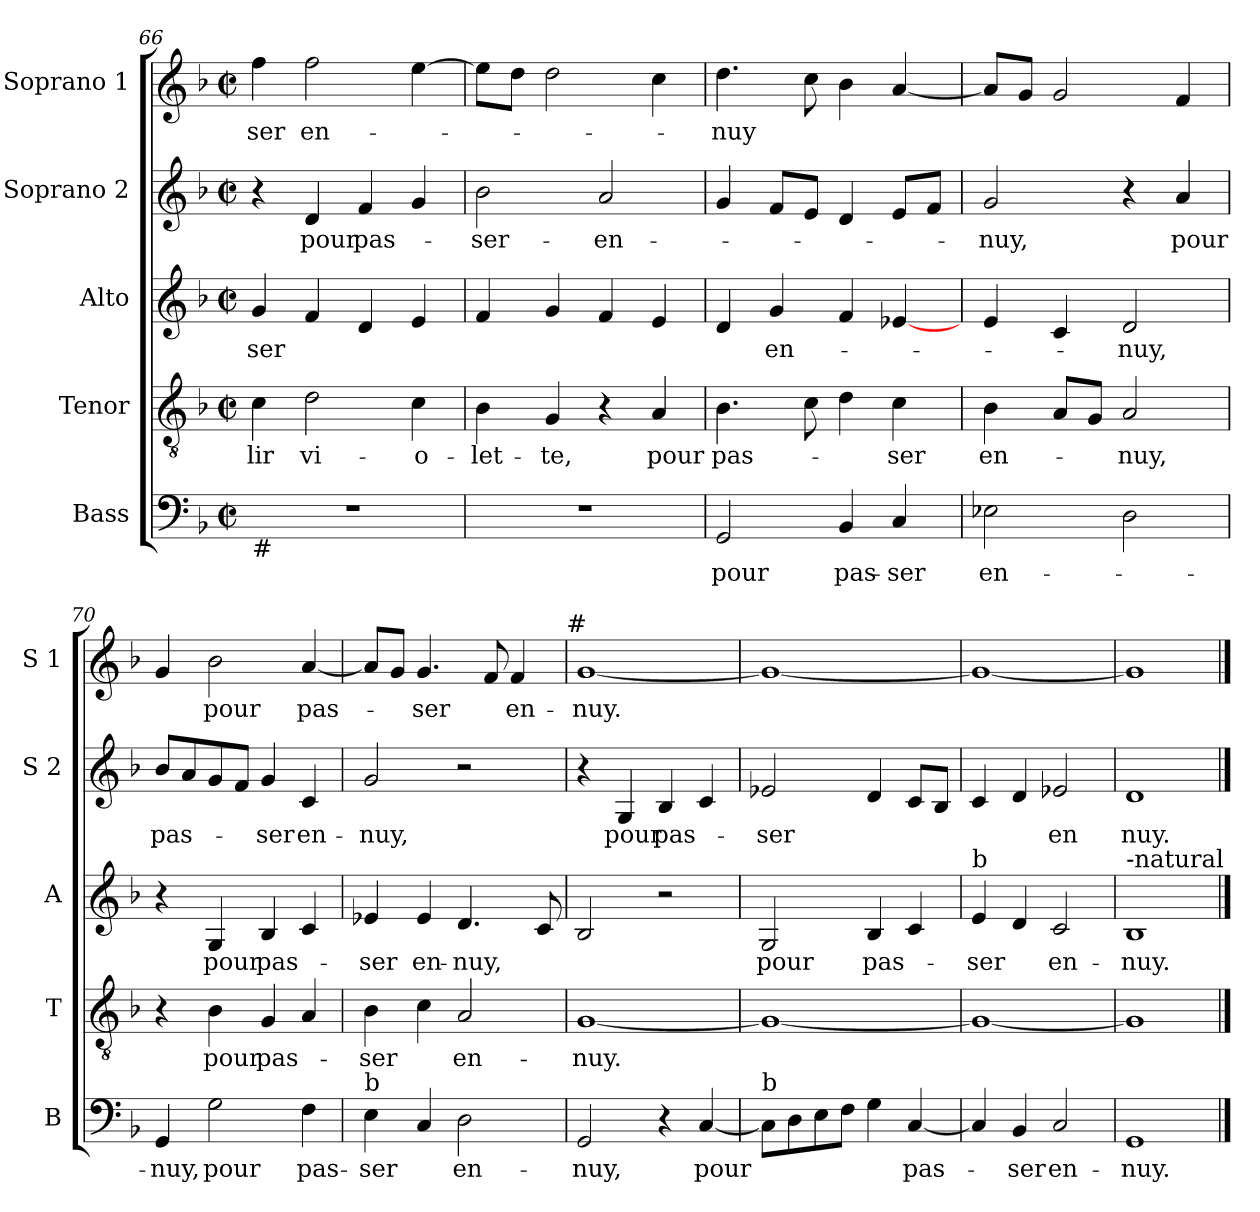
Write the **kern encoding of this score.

**kern	**text	**kern	**text	**kern	**text	**kern	**text	**kern	**text
*part5	*part5	*part4	*part4	*part3	*part3	*part2	*part2	*part1	*part1
*staff5	*staff5	*staff4	*staff4	*staff3	*staff3	*staff2	*staff2	*staff1	*staff1
*I"Bass	*	*I"Tenor	*	*I"Alto	*	*I"Soprano 2	*	*I"Soprano 1	*
*I'B	*	*I'T	*	*I'A	*	*I'S 2	*	*I'S 1	*
*clefF4	*	*clefGv2	*	*clefG2	*	*clefG2	*	*clefG2	*
*k[b-]	*	*k[b-]	*	*k[b-]	*	*k[b-]	*	*k[b-]	*
*F:	*	*F:	*	*F:	*	*F:	*	*F:	*
*M2/2	*	*M2/2	*	*M2/2	*	*M2/2	*	*M2/2	*
*met(c|)	*	*met(c|)	*	*met(c|)	*	*met(c|)	*	*met(c|)	*
=66	=66	=66	=66	=66	=66	=66	=66	=66	=66
!LO:TX:b:t=#	!	!	!	!	!	!	!	!	!
1r	.	4c\	-lir	4g/	-ser	4r	.	4ff\	-ser
.	.	2d\	vi-	4f/	.	4d/	pour	2ff\	en-
.	.	.	.	4d/	.	4f/	pas-	.	.
.	.	4c\	-o-	4e/	.	4g/	.	[4ee\	.
=67	=67	=67	=67	=67	=67	=67	=67	=67	=67
1r	.	4B-\	-let-	4f/	.	2b-\	-ser-	8ee\L]	.
.	.	.	.	.	.	.	.	8dd\J	.
.	.	4G/	-te,	4g/	.	.	.	2dd\	.
.	.	4r	.	4f/	.	2a/	-en-	.	.
.	.	4A/	pour	4e/	.	.	.	4cc\	.
=68	=68	=68	=68	=68	=68	=68	=68	=68	=68
2GG/	pour	4.B-\	pas-	4d/	.	4g/	.	4.dd\	-nuy
.	.	.	.	4g/	en-	8f/L	.	.	.
.	.	8c\	.	.	.	8e/J	.	8cc\	.
4BB-/	pas-	4d\	.	4f/	.	4d/	.	4b-\	.
4C/	-ser	4c\	-ser	[4e-X/	.	8e/L	.	[4a/	.
.	.	.	.	.	.	8f/J	.	.	.
=69	=69	=69	=69	=69	=69	=69	=69	=69	=69
2E-X\	en-	4B-\	en-	4e/	.	2g/	-nuy,	8a/L]	.
.	.	.	.	.	.	.	.	8g/J	.
.	.	8A/L	.	4c/	.	.	.	2g/	.
.	.	8G/J	.	.	.	.	.	.	.
2D\	.	2A/	-nuy,	2d/	-nuy,	4r	.	.	.
.	.	.	.	.	.	4a/	pour	4f/	.
!!LO:LB:g=z
=70	=70	=70	=70	=70	=70	=70	=70	=70	=70
4GG/	-nuy,	4r	.	4r	.	8b-/L	pas-	4g/	.
.	.	.	.	.	.	8a/	.	.	.
2G\	pour	4B-\	pour	4G/	pour	8g/	.	2b-\	pour
.	.	.	.	.	.	8f/J	.	.	.
.	.	4G/	pas-	4B-/	pas-	4g/	-ser	.	.
4F\	pas-	4A/	.	4c/	.	4c/	en-	[4a/	pas-
=71	=71	=71	=71	=71	=71	=71	=71	=71	=71
!LO:TX:a:t=b	!	!	!	!	!	!	!	!	!
4E\	-ser	4B-\	-ser	4e-X/	-ser	2g/	-nuy,	8a/L]	.
.	.	.	.	.	.	.	.	8g/J	.
4C/	.	4c\	.	4e-/	en-	.	.	4.g/	-ser
2D\	en-	2A/	en-	4.d/	-nuy,	2r	.	.	.
.	.	.	.	.	.	.	.	8f/	.
.	.	.	.	.	.	.	.	4f/	en-
.	.	.	.	8c/	.	.	.	.	.
!	!	!	!	!	!	!	!	!LO:TX:a:t=#	!
=72	=72	=72	=72	=72	=72	=72	=72	=72	=72
2GG/	-nuy,	[1G	-nuy.	2B-/	.	4r	.	[1g	-nuy.
.	.	.	.	.	.	4G/	pour	.	.
4r	.	.	.	2r	.	4B-/	pas-	.	.
[4C/	pour	.	.	.	.	4c/	.	.	.
=73	=73	=73	=73	=73	=73	=73	=73	=73	=73
!LO:TX:a:t=b	!	!	!	!	!	!	!	!	!
8C\L]	.	1G_	.	2G/	pour	2e-X/	-ser	1g_	.
8D\	.	.	.	.	.	.	.	.	.
8E\	.	.	.	.	.	.	.	.	.
8F\J	.	.	.	.	.	.	.	.	.
4G\	.	.	.	4B-/	pas-	4d/	.	.	.
[4C/	pas-	.	.	4c/	.	8c/L	.	.	.
.	.	.	.	.	.	8B-/J	.	.	.
=74	=74	=74	=74	=74	=74	=74	=74	=74	=74
!	!	!	!	!LO:TX:a:t=b	!	!	!	!	!
4C/]	.	1G_	.	4e/	-ser	4c/	.	1g_	.
4BB-/	-ser	.	.	4d/	.	4d/	.	.	.
2C/	en-	.	.	2c/	en-	2e-X/	en	.	.
=75	=75	=75	=75	=75	=75	=75	=75	=75	=75
!	!	!	!	!LO:TX:a:t=-natural	!	!	!	!	!
1GG	-nuy.	1G]	.	1B-	-nuy.	1d	nuy.	1g]	.
==	==	==	==	==	==	==	==	==	==
*-	*-	*-	*-	*-	*-	*-	*-	*-	*-
